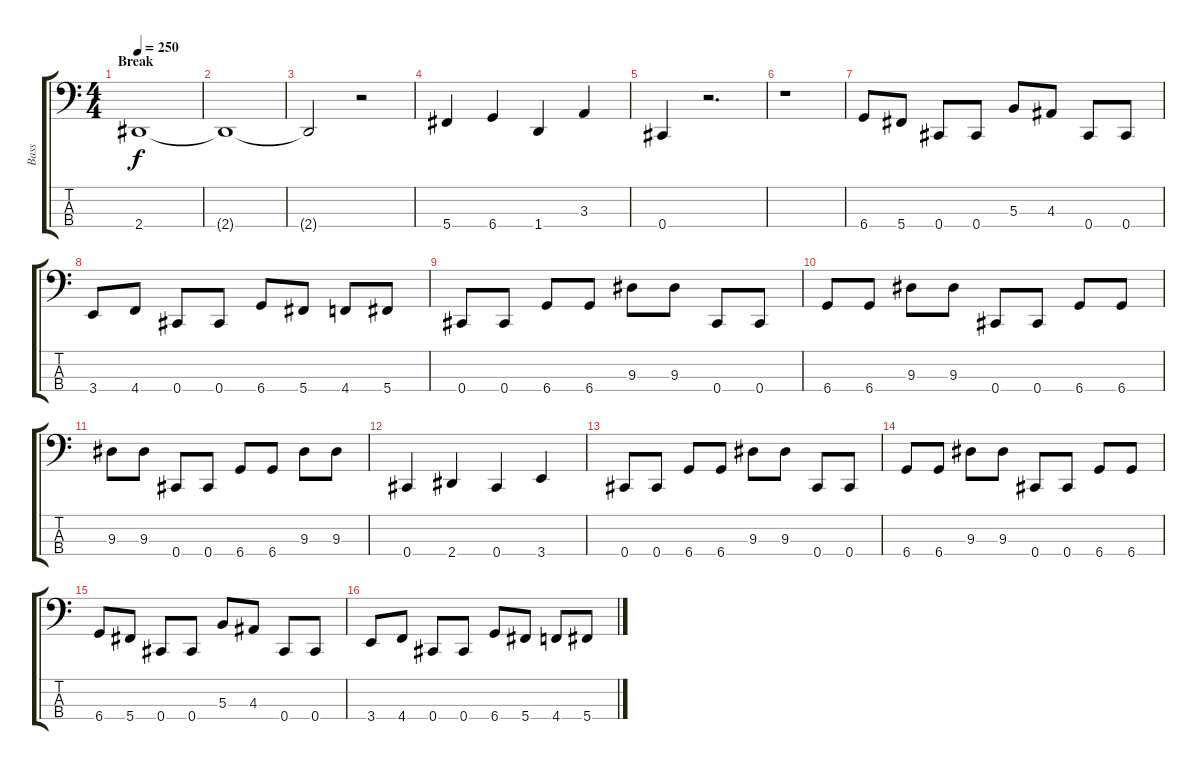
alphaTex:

\track ("Bass" "Bass") {instrument electricbassfinger}
\staff {score tabs}
\tuning (E2 B1 Gb1 Db1) {hide}
\ts (4 4)
\section ("" "Break")
\tempo 250
\clef f4
\ks c
2.4.1{dy f} |
2.4{t}.1 |
2.4{t}.2 r.2 |
5.4.4 6.4.4 1.4.4 3.3.4 |
0.4.4 r.2{d} |
r.1 |
6.4.8 5.4.8 0.4.8 0.4.8 5.3.8 4.3.8 0.4.8 0.4.8 |
3.4.8 4.4.8 0.4.8 0.4.8 6.4.8 5.4.8 4.4.8 5.4.8 |
0.4.8 0.4.8 6.4.8 6.4.8 9.3.8 9.3.8 0.4.8 0.4.8 |
6.4.8 6.4.8 9.3.8 9.3.8 0.4.8 0.4.8 6.4.8 6.4.8 |
9.3.8 9.3.8 0.4.8 0.4.8 6.4.8 6.4.8 9.3.8 9.3.8 |
0.4.4 2.4.4 0.4.4 3.4.4 |
0.4.8 0.4.8 6.4.8 6.4.8 9.3.8 9.3.8 0.4.8 0.4.8 |
6.4.8 6.4.8 9.3.8 9.3.8 0.4.8 0.4.8 6.4.8 6.4.8 |
6.4.8 5.4.8 0.4.8 0.4.8 5.3.8 4.3.8 0.4.8 0.4.8 |
3.4.8 4.4.8 0.4.8 0.4.8 6.4.8 5.4.8 4.4.8 5.4.8
